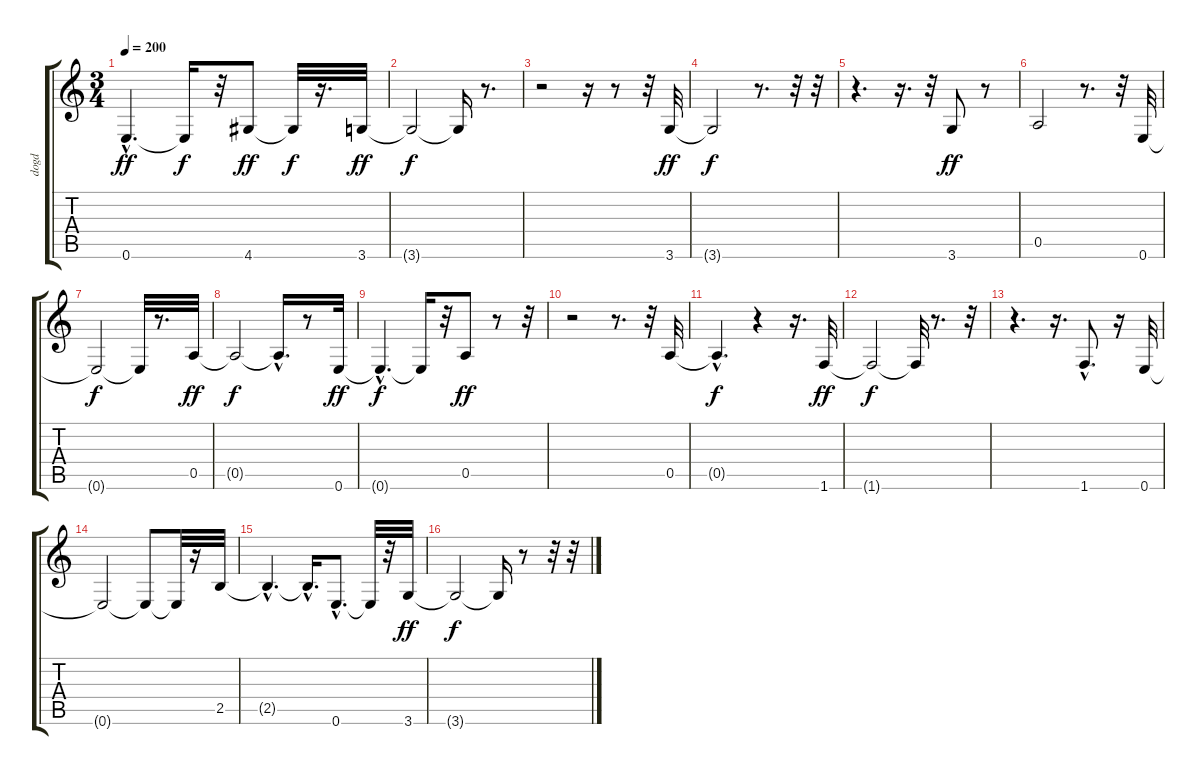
\track ("dogd" "dogd") {instrument acousticbass}
\staff {score tabs}
\tuning (E4 B3 G3 D3 A2 E2) {hide}
\ts (3 4)
\tempo 200
\clef g2
\ks c
0.6{hac}.4{d dy ff} 0.6{t}.16{dy f} r.32 4.6.8{dy ff} 4.6{t}.32{dy f} r.16{d} 3.6.32{dy ff} |
3.6{t}.2{dy f} 3.6{t}.16 r.8{d} |
r.2 r.16 r.8 r.32 3.6.32{dy ff} |
3.6{t}.2{dy f} r.8{d} r.32 r.32 |
r.4{d} r.16{d} r.32 3.6.8{dy ff} r.8 |
0.5.2 r.8{d} r.32 0.6.32 |
0.6{t}.2{dy f} 0.6{t}.32 r.8{d} 0.5.32{dy ff} |
0.5{t}.2{dy f} 0.5{hac t}.16{d} r.8 0.6.32{dy ff} |
0.6{hac t}.4{d dy f} 0.6{t}.16 r.32 0.5.8{dy ff} r.8 r.32 |
r.2 r.8{d} r.32 0.5.32 |
0.5{hac t}.4{d dy f} r.4 r.16{d} 1.6.32{dy ff} |
1.6{t}.2{dy f} 1.6{t}.32 r.8{d} r.32 |
r.4{d} r.16{d} 1.6{hac}.8{d} r.16 0.6.32 |
0.6{t}.2 0.6{t}.8 0.6{t}.32 r.16 2.5.32 |
2.5{hac t}.4{d} 2.5{hac t}.16{d} 0.6{hac}.8{d} 0.6{t}.32 r.32 3.6.32{dy ff} |
3.6{t}.2{dy f} 3.6{t}.16 r.8 r.32 r.32
